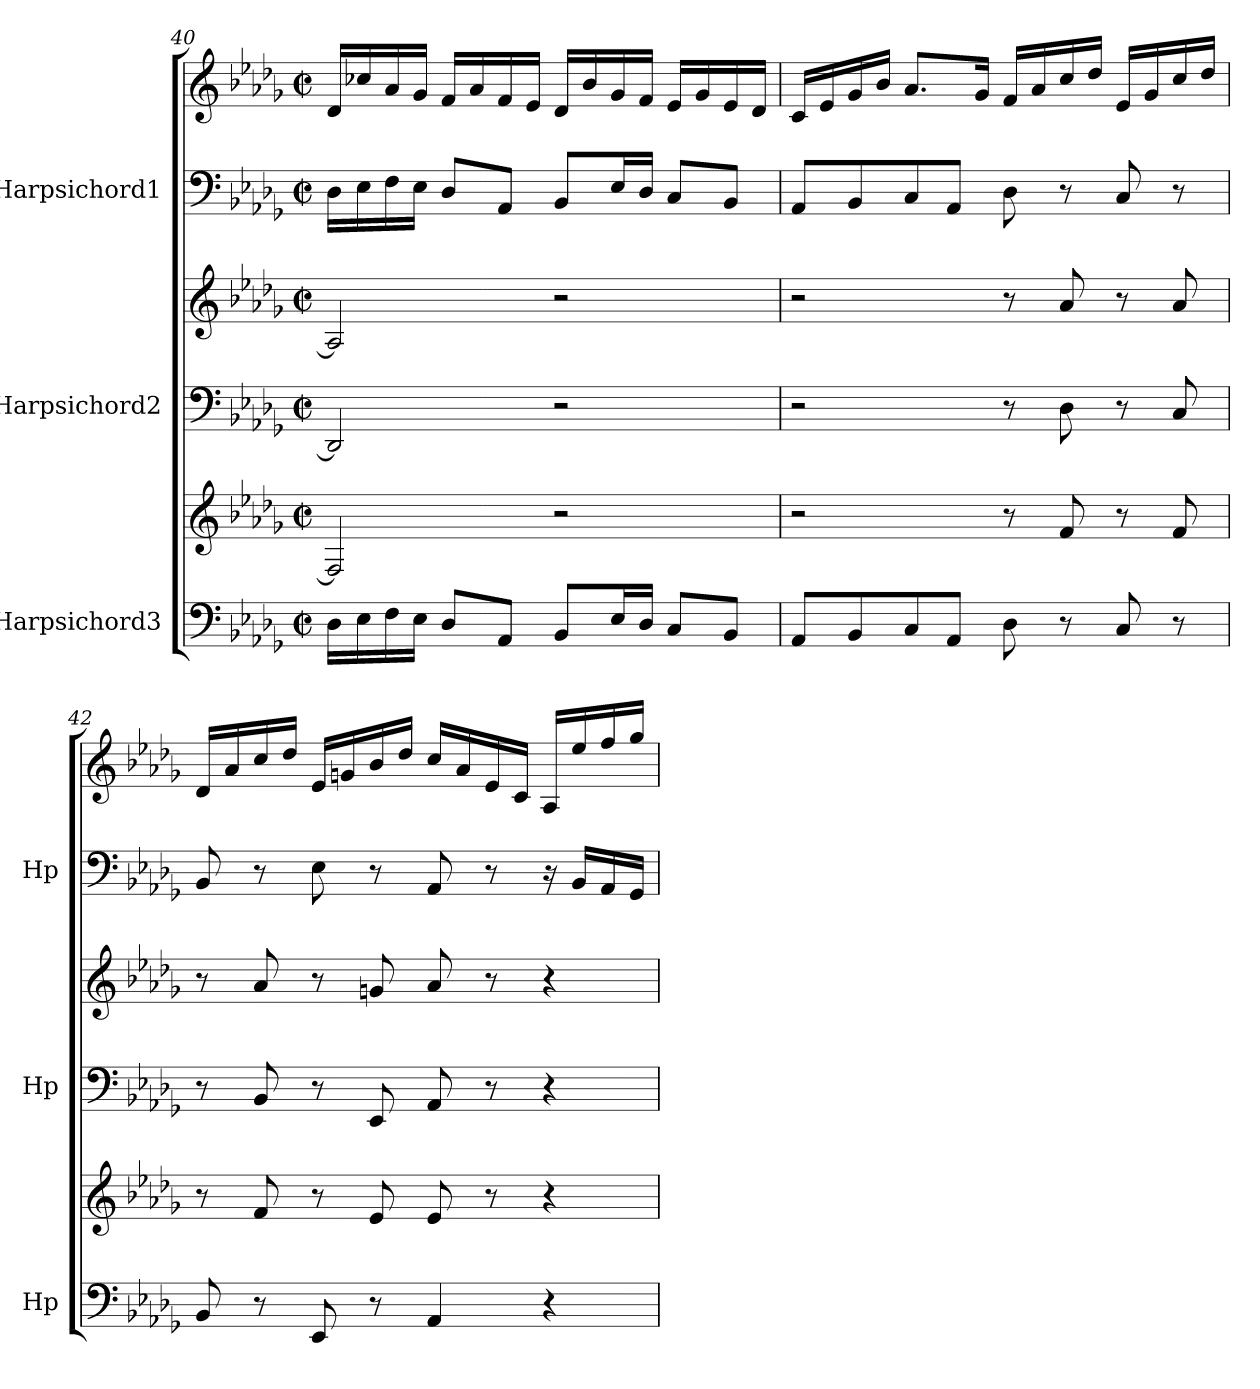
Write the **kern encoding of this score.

**kern	**kern	**kern	**kern	**kern	**kern
*part3	*part3	*part2	*part2	*part1	*part1
*staff6	*staff5	*staff4	*staff3	*staff2	*staff1
*I"Harpsichord3	*	*I"Harpsichord2	*	*I"Harpsichord1	*
*I'Hp	*	*I'Hp	*	*I'Hp	*
*clefF4	*clefG2	*clefF4	*clefG2	*clefF4	*clefG2
*k[b-e-a-d-g-]	*k[b-e-a-d-g-]	*k[b-e-a-d-g-]	*k[b-e-a-d-g-]	*k[b-e-a-d-g-]	*k[b-e-a-d-g-]
*M4/4	*M4/4	*M4/4	*M4/4	*M4/4	*M4/4
*met(c|)	*met(c|)	*met(c|)	*met(c|)	*met(c|)	*met(c|)
=40	=40	=40	=40	=40	=40
16D-\LL	2F/]	2DD-/]	2A-/]	16D-\LL	16d-/LL
16E-\	.	.	.	16E-\	16cc-X/
16F\	.	.	.	16F\	16a-/
16E-\JJ	.	.	.	16E-\JJ	16g-/JJ
8D-/L	.	.	.	8D-/L	16f/LL
.	.	.	.	.	16a-/
8AA-/J	.	.	.	8AA-/J	16f/
.	.	.	.	.	16e-/JJ
8BB-/L	2r	2r	2r	8BB-/L	16d-/LL
.	.	.	.	.	16b-/
16E-/L	.	.	.	16E-/L	16g-/
16D-/JJ	.	.	.	16D-/JJ	16f/JJ
8C/L	.	.	.	8C/L	16e-/LL
.	.	.	.	.	16g-/
8BB-/J	.	.	.	8BB-/J	16e-/
.	.	.	.	.	16d-/JJ
!!LO:LB:g=z
=41	=41	=41	=41	=41	=41
8AA-/L	2r	2r	2r	8AA-/L	16c/LL
.	.	.	.	.	16e-/
8BB-/	.	.	.	8BB-/	16g-/
.	.	.	.	.	16b-/JJ
8C/	.	.	.	8C/	8.a-/L
8AA-/J	.	.	.	8AA-/J	.
.	.	.	.	.	16g-/Jk
8D-\	8r	8r	8r	8D-\	16f/LL
.	.	.	.	.	16a-/
8r	8f/	8D-\	8a-/	8r	16cc/
.	.	.	.	.	16dd-/JJ
8C/	8r	8r	8r	8C/	16e-/LL
.	.	.	.	.	16g-/
8r	8f/	8C/	8a-/	8r	16cc/
.	.	.	.	.	16dd-/JJ
=42	=42	=42	=42	=42	=42
8BB-/	8r	8r	8r	8BB-/	16d-/LL
.	.	.	.	.	16a-/
8r	8f/	8BB-/	8a-/	8r	16cc/
.	.	.	.	.	16dd-/JJ
8EE-/	8r	8r	8r	8E-\	16e-/LL
.	.	.	.	.	16gn/
8r	8e-/	8EE-/	8gn/	8r	16b-/
.	.	.	.	.	16dd-/JJ
4AA-/	8e-/	8AA-/	8a-/	8AA-/	16cc/LL
.	.	.	.	.	16a-/
.	8r	8r	8r	8r	16e-/
.	.	.	.	.	16c/JJ
4r	4r	4r	4r	16r	16A-/LL
.	.	.	.	16BB-/LL	16ee-/
.	.	.	.	16AA-/	16ff/
.	.	.	.	16GG-/JJ	16gg-/JJ
=	=	=	=	=	=
*-	*-	*-	*-	*-	*-
